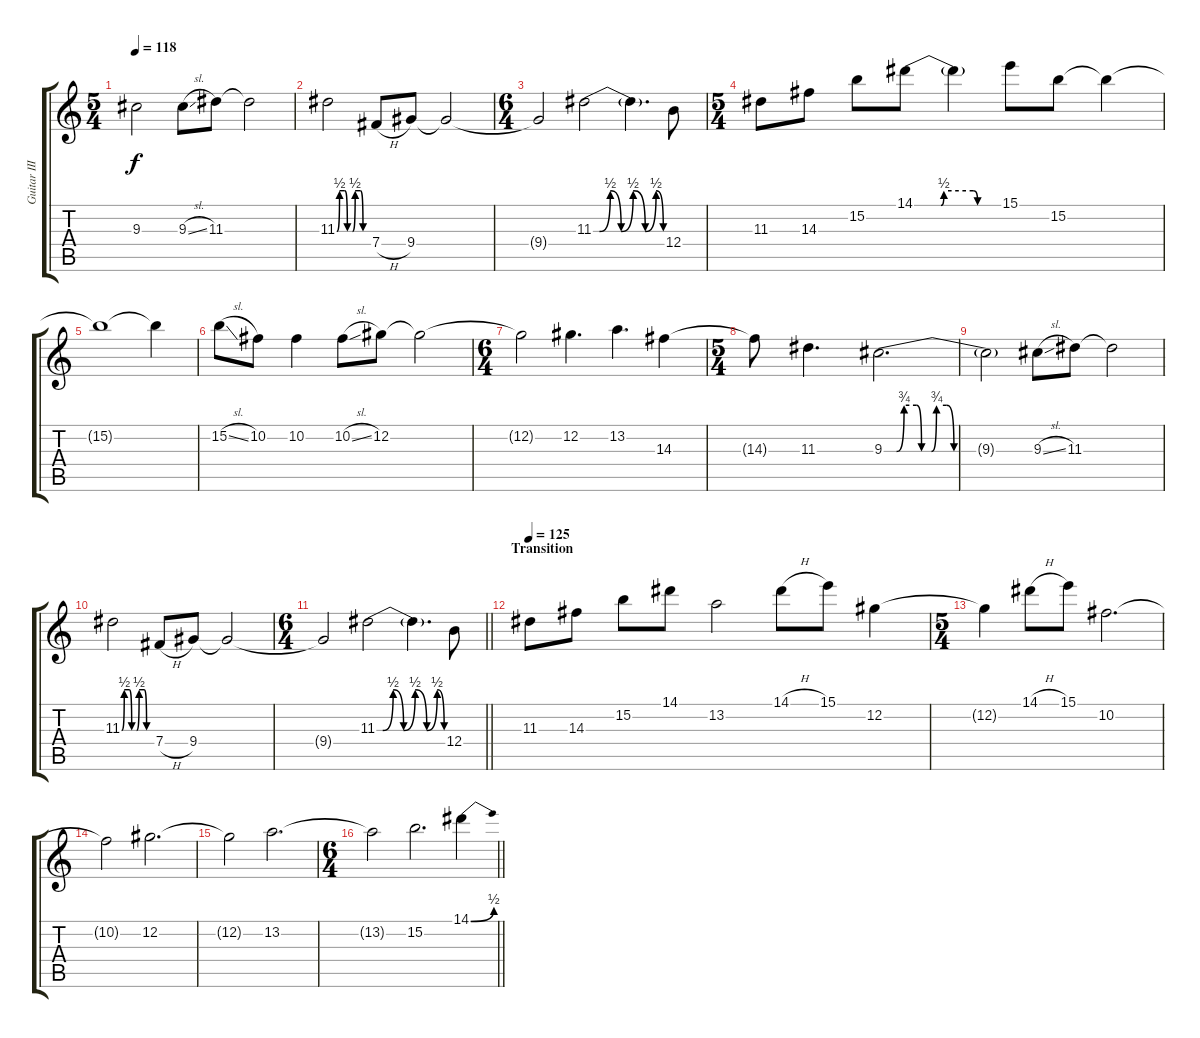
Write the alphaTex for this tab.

\track ("Guitar III Delay 2" "Guitar III") {instrument distortionguitar}
\staff {score tabs}
\tuning (Db4 Ab3 E3 B2 Gb2 Db2) {hide}
\ts (5 4)
\tempo 118
\clef g2
\ks c
9.3{t}.2{dy f} 9.3{sl}.8 11.3.8 11.3{t}.2 |
11.3{be (custom 0 0 5 2 15 2 20 0 30 0 35 2 45 2 50 0 60 0)}.2 7.4{h}.8 9.4.8 9.4{t}.2 |
\ts (6 4)
9.4{t}.2 11.3{be (custom 0 0 5 0 14 2 23 0 33 2 43 0 52 2 58 0 60 0)}.2 11.3{t}.4{d} 12.4.8 |
\ts (5 4)
11.3.8 14.3.8 15.2.8 14.1{be (custom 0 0 18 0 20 2 40 2 43 0 60 0)}.8 14.1{t}.4 15.1.8 15.2.8 15.2{t}.4{volume 4} |
15.2{t}.1 15.2{t}.4 |
15.2{sl}.8{volume 5} 10.2.8 10.2.4 10.2{sl}.8 12.2.8 12.2{t}.2 |
\ts (6 4)
12.2{t}.2 12.2.4{d} 13.2.4{d} 14.3.4 |
\ts (5 4)
14.3{t}.8 11.3.4{d} 9.3{be (custom 0 0 5 0 8 3 13 3 15 0 19 0 21 3 25 3 28 0 60 0)}.2{d} |
9.3{t}.2 9.3{sl}.8 11.3.8 11.3{t}.2 |
11.3{be (custom 0 0 5 2 15 2 20 0 30 0 35 2 45 2 50 0 60 0)}.2 7.4{h}.8 9.4.8 9.4{t}.2 |
\ts (6 4)
\barLineRight lightlight
9.4{t}.2 11.3{be (custom 0 0 5 0 14 2 23 0 33 2 43 0 52 2 58 0 60 0)}.2 11.3{t}.4{d} 12.4.8 |
\section ("" "Transition")
\tempo 125
11.3.8 14.3.8 15.2.8 14.1.8 13.2.2 14.1{h}.8 15.1.8 12.2.4 |
\ts (5 4)
12.2{t}.4 14.1{h}.8 15.1.8 10.2.2{d} |
10.2{t}.2 12.2.2{d} |
12.2{t}.2 13.2.2{d} |
\ts (6 4)
\barLineRight lightlight
13.2{t}.2 15.2.2{d} 14.1{be (bend 0 0 60 2)}.4
